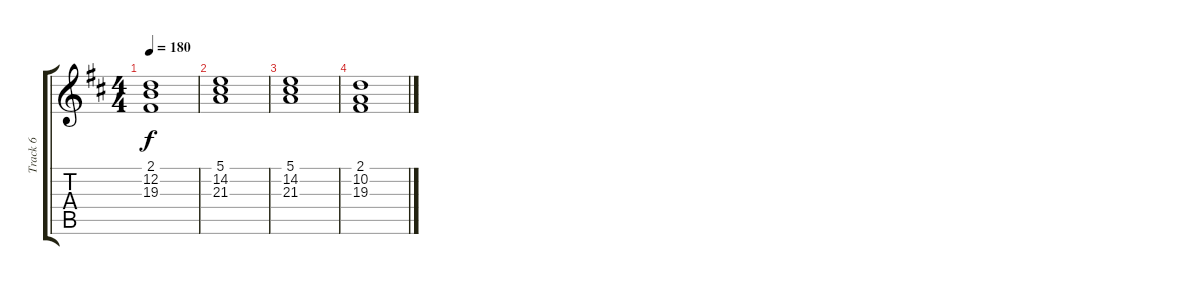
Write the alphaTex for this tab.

\track ("Track 6" "Track 6") {instrument drawbarorgan}
\staff {score tabs}
\tuning (E4 B3 G3 D3 A2 E2) {hide}
\ts (4 4)
\tempo 180
\clef g2
\ks d
(2.1 12.2 19.3).1{dy f} |
(5.1 14.2 21.3).1 |
(5.1 14.2 21.3).1 |
(2.1 10.2 19.3).1
